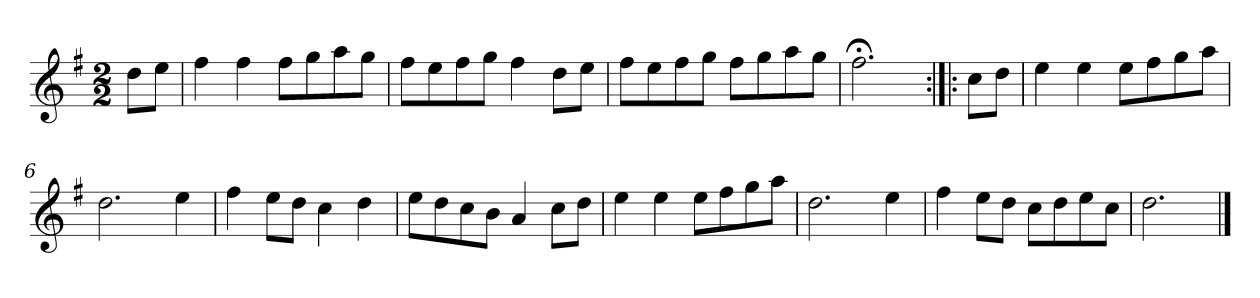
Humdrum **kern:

**kern
*part1
*staff1
*clefG2
*k[f#]
*D:mix
*M2/2
*MM120
=
8dd\L
8ee\J
=1
4ff#
4ff#
8ff#\L
8gg\
8aa\
8gg\J
=2
8ff#\L
8ee\
8ff#\
8gg\J
4ff#
8dd\L
8ee\J
=3
8ff#\L
8ee\
8ff#\
8gg\J
8ff#\L
8gg\
8aa\
8gg\J
=4
2.ff#;<
=:|!|:
8cc\L
8dd\J
=5
4ee
4ee
8ee\L
8ff#\
8gg\
8aa\J
=6
2.dd
4ee
=7
4ff#
8ee\L
8dd\J
4cc
4dd
=8
8ee\L
8dd\
8cc\
8b\J
4a
8cc\L
8dd\J
=9
4ee
4ee
8ee\L
8ff#\
8gg\
8aa\J
=10
2.dd
4ee
=11
4ff#
8ee\L
8dd\J
8cc\L
8dd\
8ee\
8cc\J
=12
2.dd
==
*-
